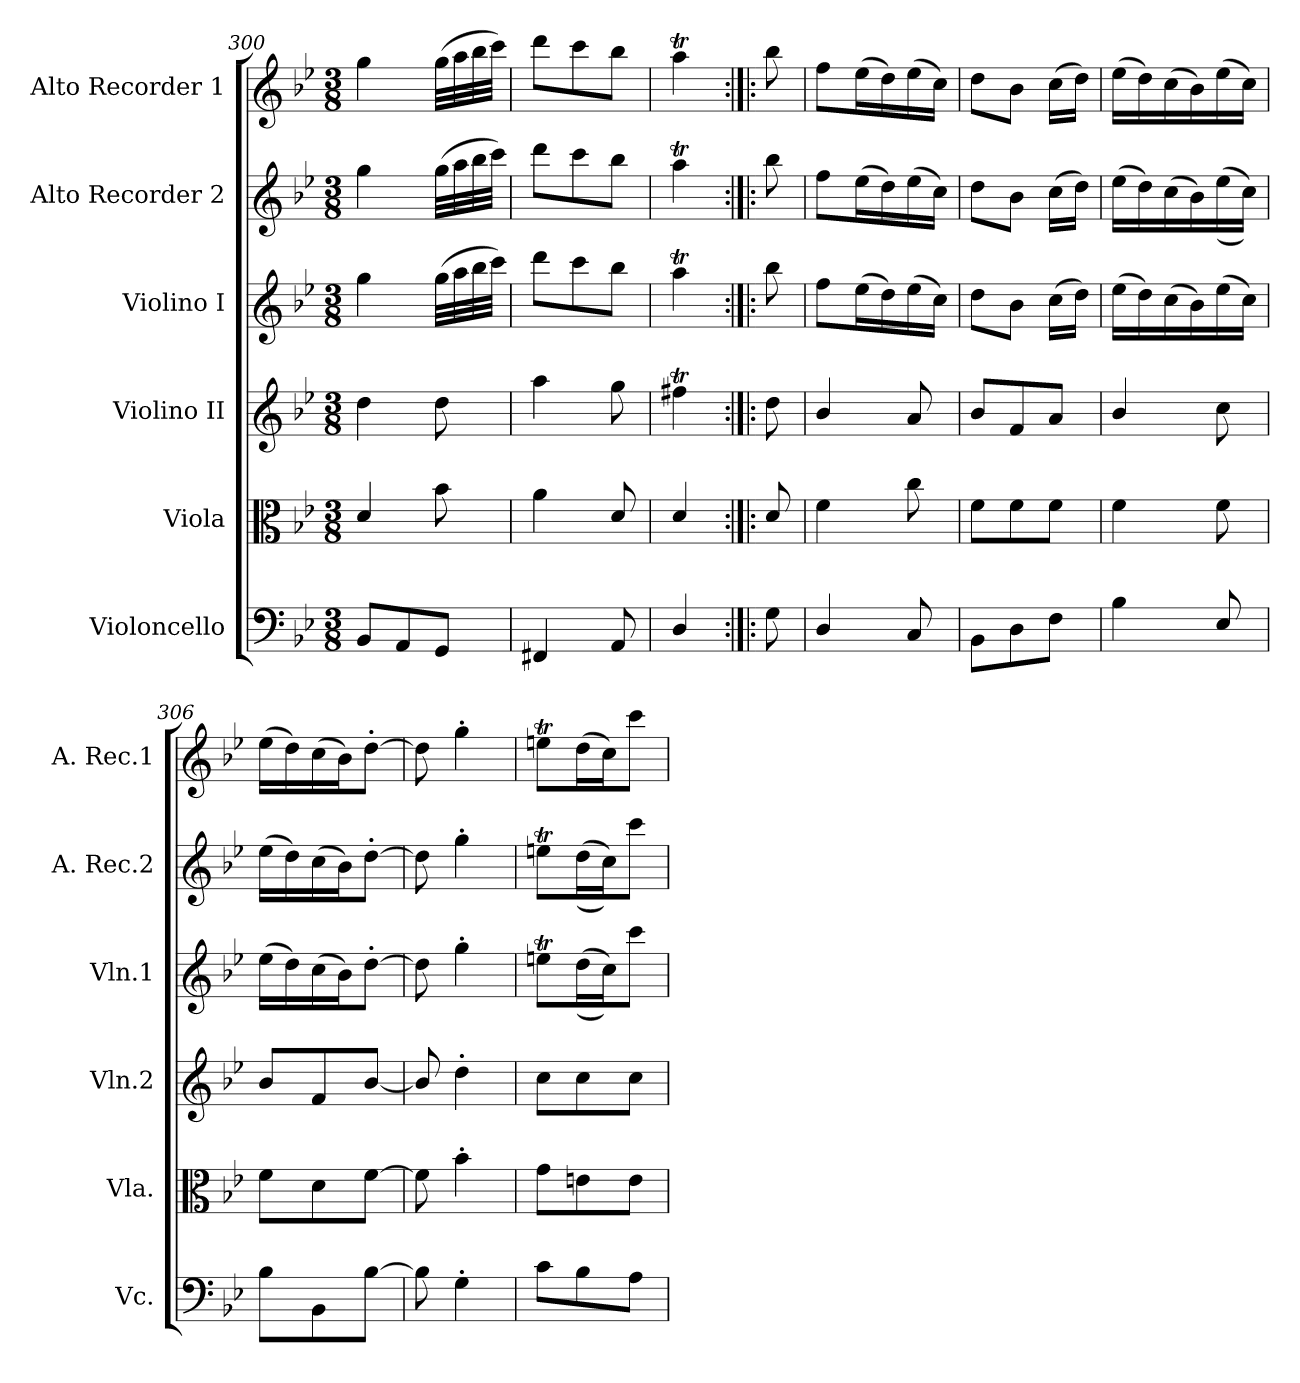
**kern	**kern	**kern	**kern	**kern	**kern
*part6	*part5	*part4	*part3	*part2	*part1
*staff6	*staff5	*staff4	*staff3	*staff2	*staff1
*I"Violoncello	*I"Viola	*I"Violino II	*I"Violino I	*I"Alto Recorder 2	*I"Alto Recorder 1
*I'Vc.	*I'Vla.	*I'Vln.2	*I'Vln.1	*I'A. Rec.2	*I'A. Rec.1
*clefF4	*clefC3	*clefG2	*clefG2	*clefG2	*clefG2
*k[b-e-]	*k[b-e-]	*k[b-e-]	*k[b-e-]	*k[b-e-]	*k[b-e-]
*M3/8	*M3/8	*M3/8	*M3/8	*M3/8	*M3/8
=300	=300	=300	=300	=300	=300
8BB-/L	4d/	4dd\	4gg\	4gg\	4gg\
8AA/	.	.	.	.	.
8GG/J	8b-\	8dd\	(32gg\LLL	(32gg\LLL	(32gg\LLL
.	.	.	32aa\	32aa\	32aa\
.	.	.	32bb-\	32bb-\	32bb-\
.	.	.	32ccc\JJJ)	32ccc\JJJ)	32ccc\JJJ)
=301	=301	=301	=301	=301	=301
4FF#X/	4a\	4aa\	8ddd\L	8ddd\L	8ddd\L
.	.	.	8ccc\	8ccc\	8ccc\
8AA/	8d/	8gg\	8bb-\J	8bb-\J	8bb-\J
=302	=302	=302	=302	=302	=302
4D/	4d/	4ff#Xt\	4aat\	4aat\	4aat\
=302X12:|!|:	=302X12:|!|:	=302X12:|!|:	=302X12:|!|:	=302X12:|!|:	=302X12:|!|:
8G\	8d/	8dd\	8bb-\	8bb-\	8bb-\
=303	=303	=303	=303	=303	=303
4D/	4f\	4b-/	8ff\L	8ff\L	8ff\L
.	.	.	(16ee-\L	(16ee-\L	(16ee-\L
.	.	.	16dd\)	16dd\)	16dd\)
8C/	8cc\	8a/	(16ee-\	(16ee-\	(16ee-\
.	.	.	16cc\JJ)	16cc\JJ)	16cc\JJ)
=304	=304	=304	=304	=304	=304
8BB-\L	8f\L	8b-/L	8dd\L	8dd\L	8dd\L
8D\	8f\	8f/	8b-\J	8b-\J	8b-\J
8F\J	8f\J	8a/J	(16cc\LL	(16cc\LL	(16cc\LL
.	.	.	16dd\JJ)	16dd\JJ)	16dd\JJ)
=305	=305	=305	=305	=305	=305
4B-\	4f\	4b-/	(16ee-\LL	(16ee-\LL	(16ee-\LL
.	.	.	16dd\)	16dd\)	16dd\)
.	.	.	(16cc\	(16cc\	(16cc\
.	.	.	16b-\)	16b-\)	16b-\)
8E-/	8f\	8cc\	(16ee-\	((16ee-\	(16ee-\
.	.	.	16cc\JJ)	16cc\JJ))	16cc\JJ)
=306	=306	=306	=306	=306	=306
8B-\L	8f\L	8b-/L	(16ee-\LL	(16ee-\LL	(16ee-\LL
.	.	.	16dd\)	16dd\)	16dd\)
8BB-\	8d\	8f/	(16cc\	(16cc\	(16cc\
.	.	.	16b-\J)	16b-\J)	16b-\J)
[8B-\J	[8f\J	[8b-/J	[8dd'\J	[8dd'\J	[8dd'\J
=307	=307	=307	=307	=307	=307
8B-\]	8f\]	8b-/]	8dd\]	8dd\]	8dd\]
4G'\	4b-'\	4dd'\	4gg'\	4gg'\	4gg'\
!!LO:PB:g=z
=308	=308	=308	=308	=308	=308
8c\L	8g\L	8cc\L	8eent\L	8eent\L	8eent\L
8B-\	8en\	8cc\	((16dd\L	((16dd\L	(16dd\L
.	.	.	16cc\J))	16cc\J))	16cc\J)
8A\J	8e\J	8cc\J	8ccc\J	8ccc\J	8ccc\J
=	=	=	=	=	=
*-	*-	*-	*-	*-	*-
